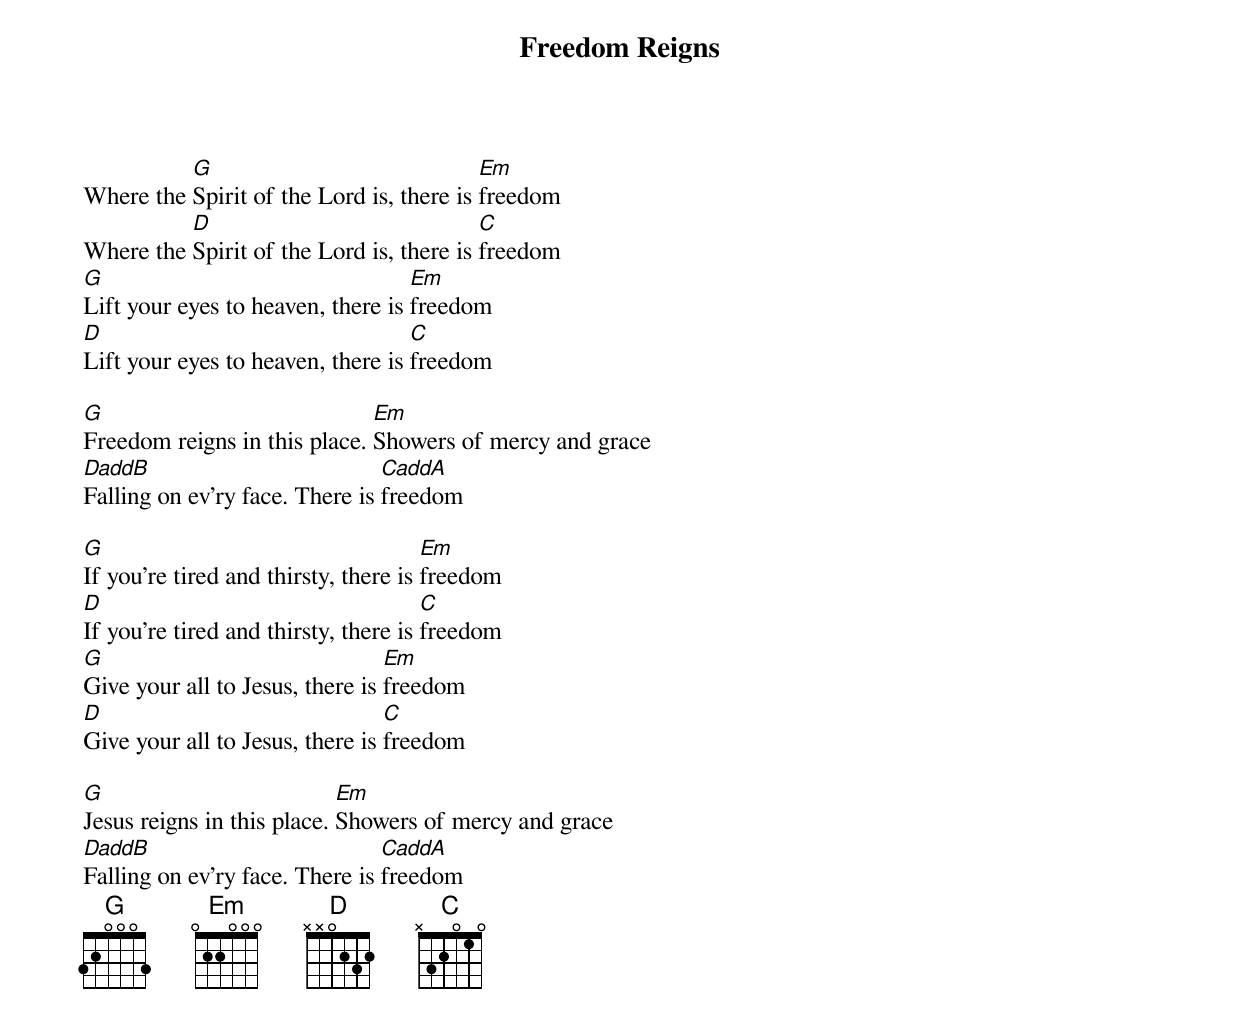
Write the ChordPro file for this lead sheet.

{title: Freedom Reigns}
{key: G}
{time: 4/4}
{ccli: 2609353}
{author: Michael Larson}
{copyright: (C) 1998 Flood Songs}

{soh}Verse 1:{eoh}
Where the [G]Spirit of the Lord is, there is [Em]freedom
Where the [D]Spirit of the Lord is, there is [C]freedom
[G]Lift your eyes to heaven, there is [Em]freedom
[D]Lift your eyes to heaven, there is [C]freedom

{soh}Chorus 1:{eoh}
[G]Freedom reigns in this place. [Em]Showers of mercy and grace
[DaddB]Falling on ev'ry face. There is [CaddA]freedom

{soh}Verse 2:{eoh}
[G]If you're tired and thirsty, there is [Em]freedom
[D]If you're tired and thirsty, there is [C]freedom
[G]Give your all to Jesus, there is [Em]freedom
[D]Give your all to Jesus, there is [C]freedom

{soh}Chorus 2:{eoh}
[G]Jesus reigns in this place. [Em]Showers of mercy and grace
[DaddB]Falling on ev'ry face. There is [CaddA]freedom
